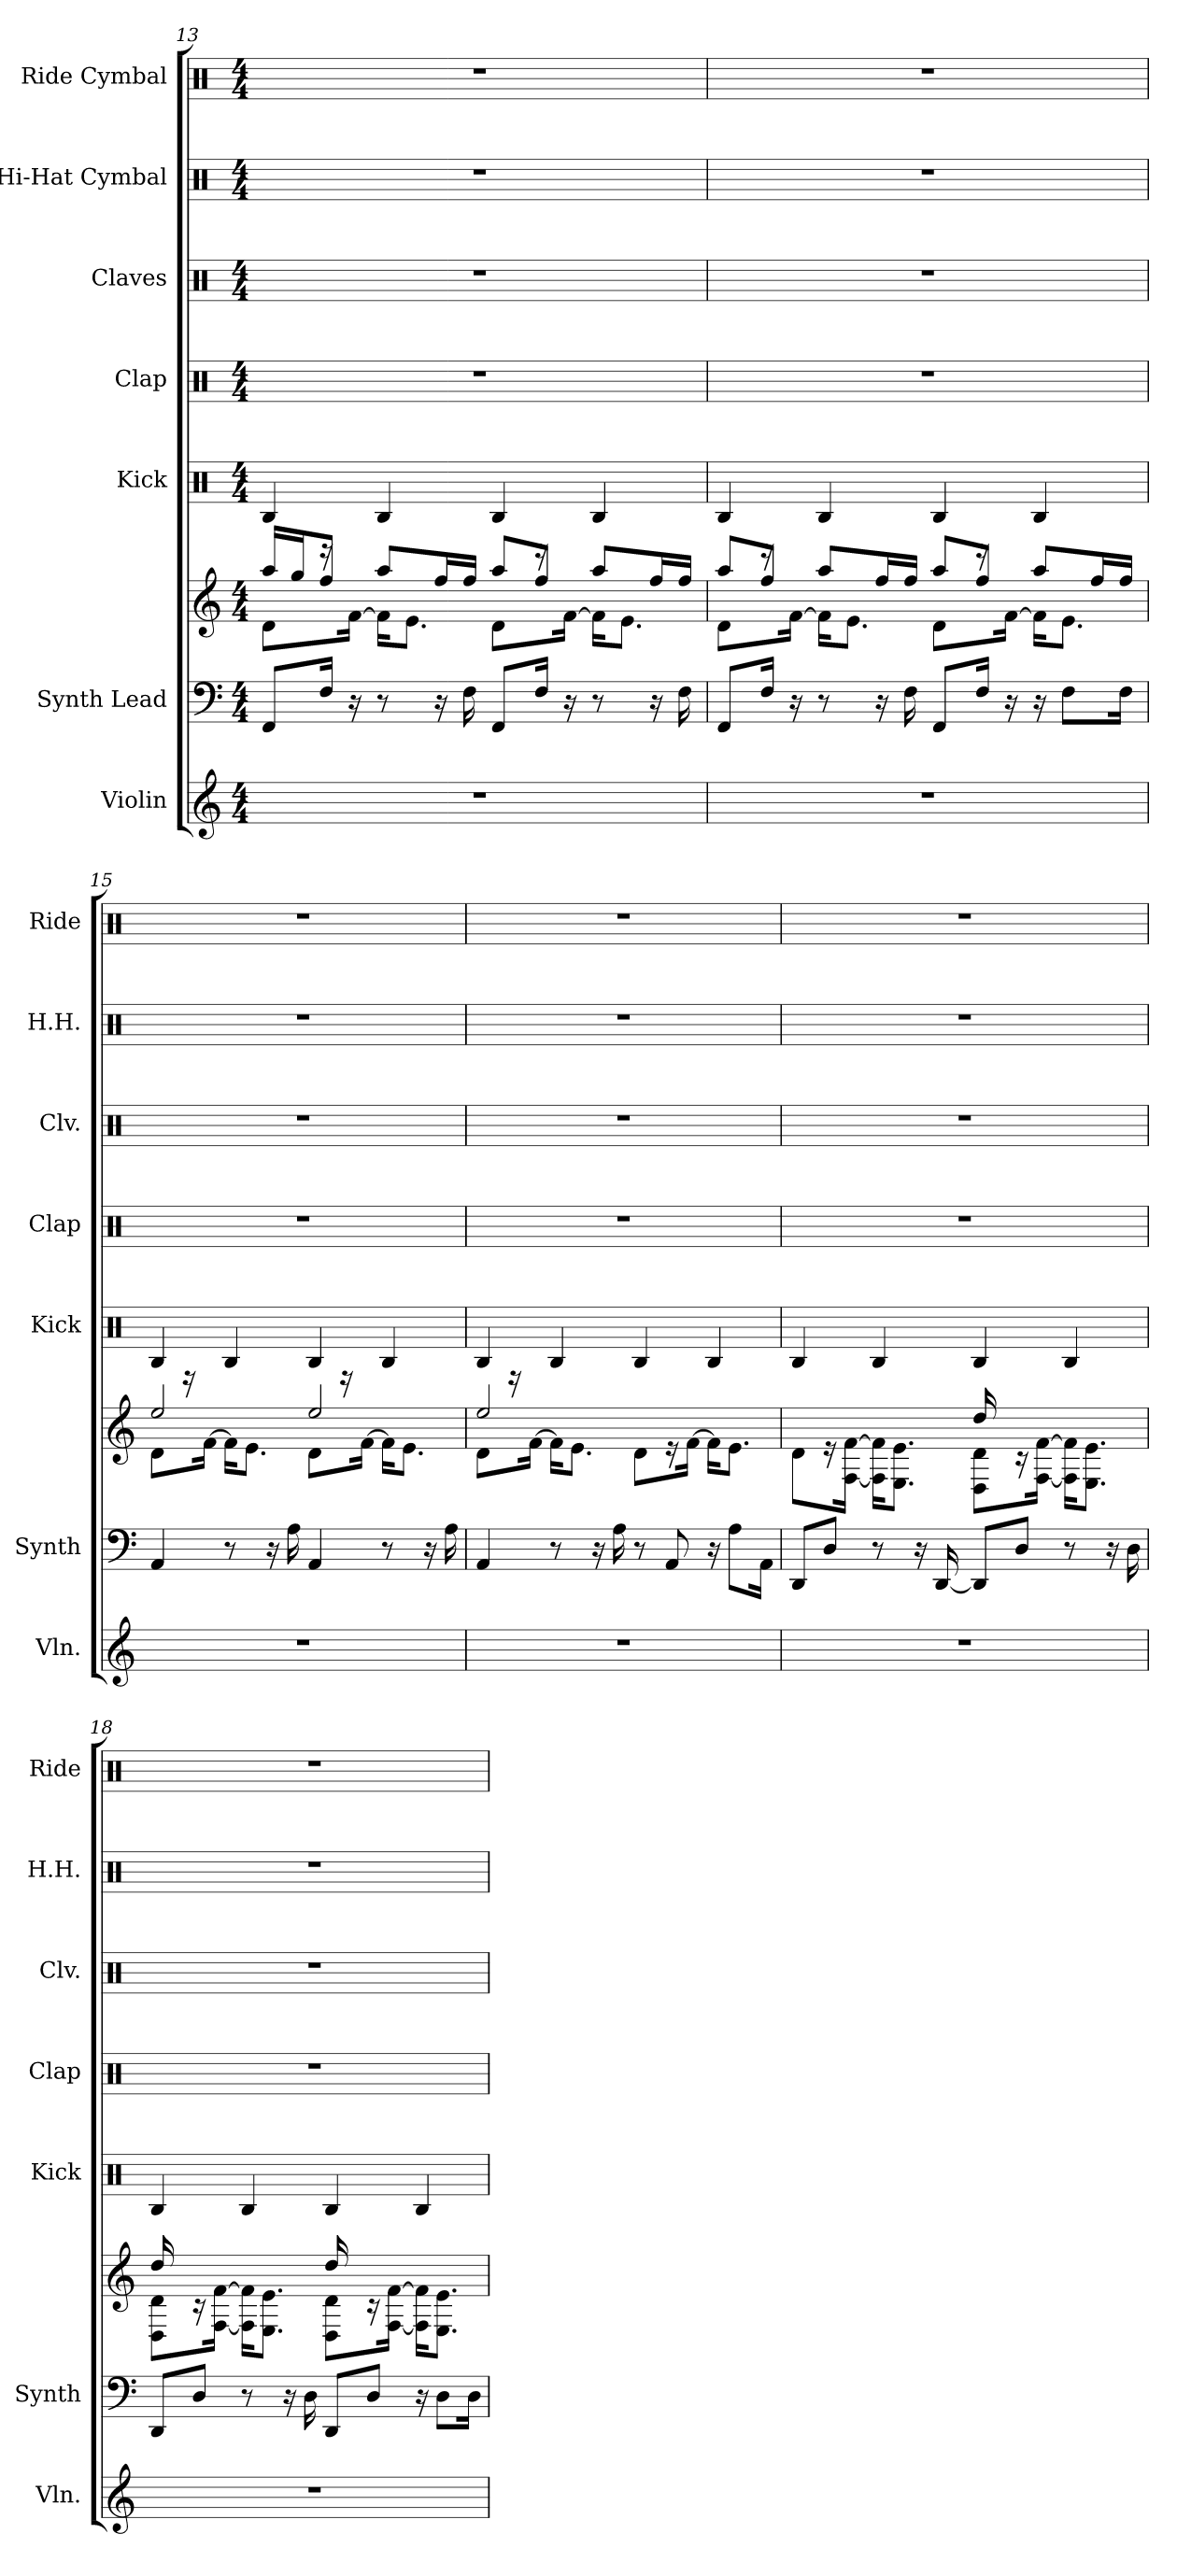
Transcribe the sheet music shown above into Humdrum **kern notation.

**kern	**kern	**kern	**kern	**kern	**kern	**kern	**kern
*part7	*part6	*part6	*part5	*part4	*part3	*part2	*part1
*staff8	*staff7	*staff6	*staff5	*staff4	*staff3	*staff2	*staff1
*I"Violin	*I"Synth Lead	*	*I"Kick	*I"Clap	*I"Claves	*I"Hi-Hat Cymbal	*I"Ride Cymbal
*I'Vln.	*I'Synth	*	*I'Kick	*I'Clap	*I'Clv.	*I'H.H.	*I'Ride
*clefG2	*clefF4	*clefG2	*clefX	*clefX	*clefX	*clefX	*clefX
*k[]	*k[]	*k[]	*k[]	*k[]	*k[]	*k[]	*k[]
*a:	*a:	*a:	*a:	*a:	*a:	*a:	*a:
*M4/4	*M4/4	*M4/4	*M4/4	*M4/4	*M4/4	*M4/4	*M4/4
=13	=13	=13	=13	=13	=13	=13	=13
*	*	*^	*	*	*	*	*
1r	8FF/L	8d\L	16aa/LL	4RB/	1r	1r	1r	1r
.	.	.	16gg/J	.	.	.	.	.
.	16F/Jk	16r	8ff/J	.	.	.	.	.
.	16r	[<16f\Jk	.	.	.	.	.	.
.	8r	16f\KL]	8aa/L	4RB/	.	.	.	.
.	.	8.e\J	.	.	.	.	.	.
.	16r	.	16ff/L	.	.	.	.	.
.	16F\	.	16ff/JJ	.	.	.	.	.
.	8FF/L	8d\L	8aa/L	4RB/	.	.	.	.
.	16F/Jk	16r	8ff/J	.	.	.	.	.
.	16r	[<16f\Jk	.	.	.	.	.	.
.	8r	16f\KL]	8aa/L	4RB/	.	.	.	.
.	.	8.e\J	.	.	.	.	.	.
.	16r	.	16ff/L	.	.	.	.	.
.	16F\	.	16ff/JJ	.	.	.	.	.
!!LO:LB:g=z
=14	=14	=14	=14	=14	=14	=14	=14	=14
1r	8FF/L	8d\L	8aa/L	4RB/	1r	1r	1r	1r
.	16F/Jk	16r	8ff/J	.	.	.	.	.
.	16r	[<16f\Jk	.	.	.	.	.	.
.	8r	16f\KL]	8aa/L	4RB/	.	.	.	.
.	.	8.e\J	.	.	.	.	.	.
.	16r	.	16ff/L	.	.	.	.	.
.	16F\	.	16ff/JJ	.	.	.	.	.
.	8FF/L	8d\L	8aa/L	4RB/	.	.	.	.
.	16F/Jk	16r	8ff/J	.	.	.	.	.
.	16r	[<16f\Jk	.	.	.	.	.	.
.	16r	16f\KL]	8aa/L	4RB/	.	.	.	.
.	8F\L	8.e\J	.	.	.	.	.	.
.	.	.	16ff/L	.	.	.	.	.
.	16F\Jk	.	16ff/JJ	.	.	.	.	.
=15	=15	=15	=15	=15	=15	=15	=15	=15
1r	4AA/	8d\L	2ee/	4RB/	1r	1r	1r	1r
.	.	16r	.	.	.	.	.	.
.	.	[<16f\Jk	.	.	.	.	.	.
.	8r	16f\KL]	.	4RB/	.	.	.	.
.	.	8.e\J	.	.	.	.	.	.
.	16r	.	.	.	.	.	.	.
.	16A\	.	.	.	.	.	.	.
.	4AA/	8d\L	2ee/	4RB/	.	.	.	.
.	.	16r	.	.	.	.	.	.
.	.	[<16f\Jk	.	.	.	.	.	.
.	8r	16f\KL]	.	4RB/	.	.	.	.
.	.	8.e\J	.	.	.	.	.	.
.	16r	.	.	.	.	.	.	.
.	16A\	.	.	.	.	.	.	.
=16	=16	=16	=16	=16	=16	=16	=16	=16
1r	4AA/	8d\L	2ee/	4RB/	1r	1r	1r	1r
.	.	16r	.	.	.	.	.	.
.	.	[<16f\Jk	.	.	.	.	.	.
.	8r	16f\KL]	.	4RB/	.	.	.	.
.	.	8.e\J	.	.	.	.	.	.
.	16r	.	.	.	.	.	.	.
.	16A\	.	.	.	.	.	.	.
.	8r	8d\L	2ryy	4RB/	.	.	.	.
.	8AA/	16r	.	.	.	.	.	.
.	.	[<16f\Jk	.	.	.	.	.	.
.	16r	16f\KL]	.	4RB/	.	.	.	.
.	8A\L	8.e\J	.	.	.	.	.	.
.	16AA\Jk	.	.	.	.	.	.	.
!!LO:LB:g=z
=17	=17	=17	=17	=17	=17	=17	=17	=17
1r	8DD/L	8d\L	2ryy	4RB/	1r	1r	1r	1r
.	8D/J	16r	.	.	.	.	.	.
.	.	[<16F\ [<16f\Jk	.	.	.	.	.	.
.	8r	16F\] 16f\]KL	.	4RB/	.	.	.	.
.	.	8.E\ 8.e\J	.	.	.	.	.	.
.	16r	.	.	.	.	.	.	.
.	[16DD/	.	.	.	.	.	.	.
.	8DD/L]	8D\ 8d\L	16dd/	4RB/	.	.	.	.
.	.	.	16ryy	.	.	.	.	.
.	8D/J	16r	8ryy	.	.	.	.	.
.	.	[<16F\ [<16f\Jk	.	.	.	.	.	.
.	8r	16F\] 16f\]KL	4ryy	4RB/	.	.	.	.
.	.	8.E\ 8.e\J	.	.	.	.	.	.
.	16r	.	.	.	.	.	.	.
.	16D\	.	.	.	.	.	.	.
=18	=18	=18	=18	=18	=18	=18	=18	=18
1r	8DD/L	8D\ 8d\L	16dd/	4RB/	1r	1r	1r	1r
.	.	.	16ryy	.	.	.	.	.
.	8D/J	16r	8ryy	.	.	.	.	.
.	.	[<16F\ [<16f\Jk	.	.	.	.	.	.
.	8r	16F\] 16f\]KL	4ryy	4RB/	.	.	.	.
.	.	8.E\ 8.e\J	.	.	.	.	.	.
.	16r	.	.	.	.	.	.	.
.	16D\	.	.	.	.	.	.	.
.	8DD/L	8D\ 8d\L	16dd/	4RB/	.	.	.	.
.	.	.	16ryy	.	.	.	.	.
.	8D/J	16r	8ryy	.	.	.	.	.
.	.	[<16F\ [<16f\Jk	.	.	.	.	.	.
.	16r	16F\] 16f\]KL	4ryy	4RB/	.	.	.	.
.	8D\L	8.E\ 8.e\J	.	.	.	.	.	.
.	16D\Jk	.	.	.	.	.	.	.
*	*	*v	*v	*	*	*	*	*
=	=	=	=	=	=	=	=
*-	*-	*-	*-	*-	*-	*-	*-
